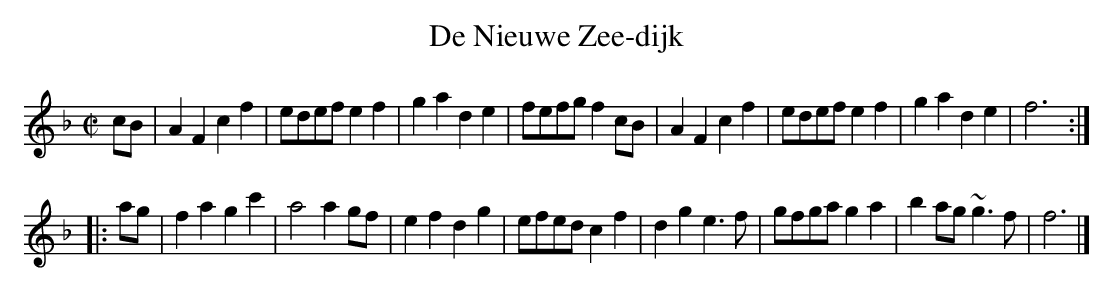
X:1
T:De Nieuwe Zee-dijk
M:C|
K:Fmaj
cB|A2F2c2f2|edefe2f2|g2a2d2e2|fefgf2cB|A2F2c2f2|edefe2f2|g2a2d2e2|f6:|
|:ag|f2a2g2c'2|a4a2gf|e2f2d2g2|efedc2f2|d2g2e3f|gfgag2a2|b2ag~g3f|f6|]
